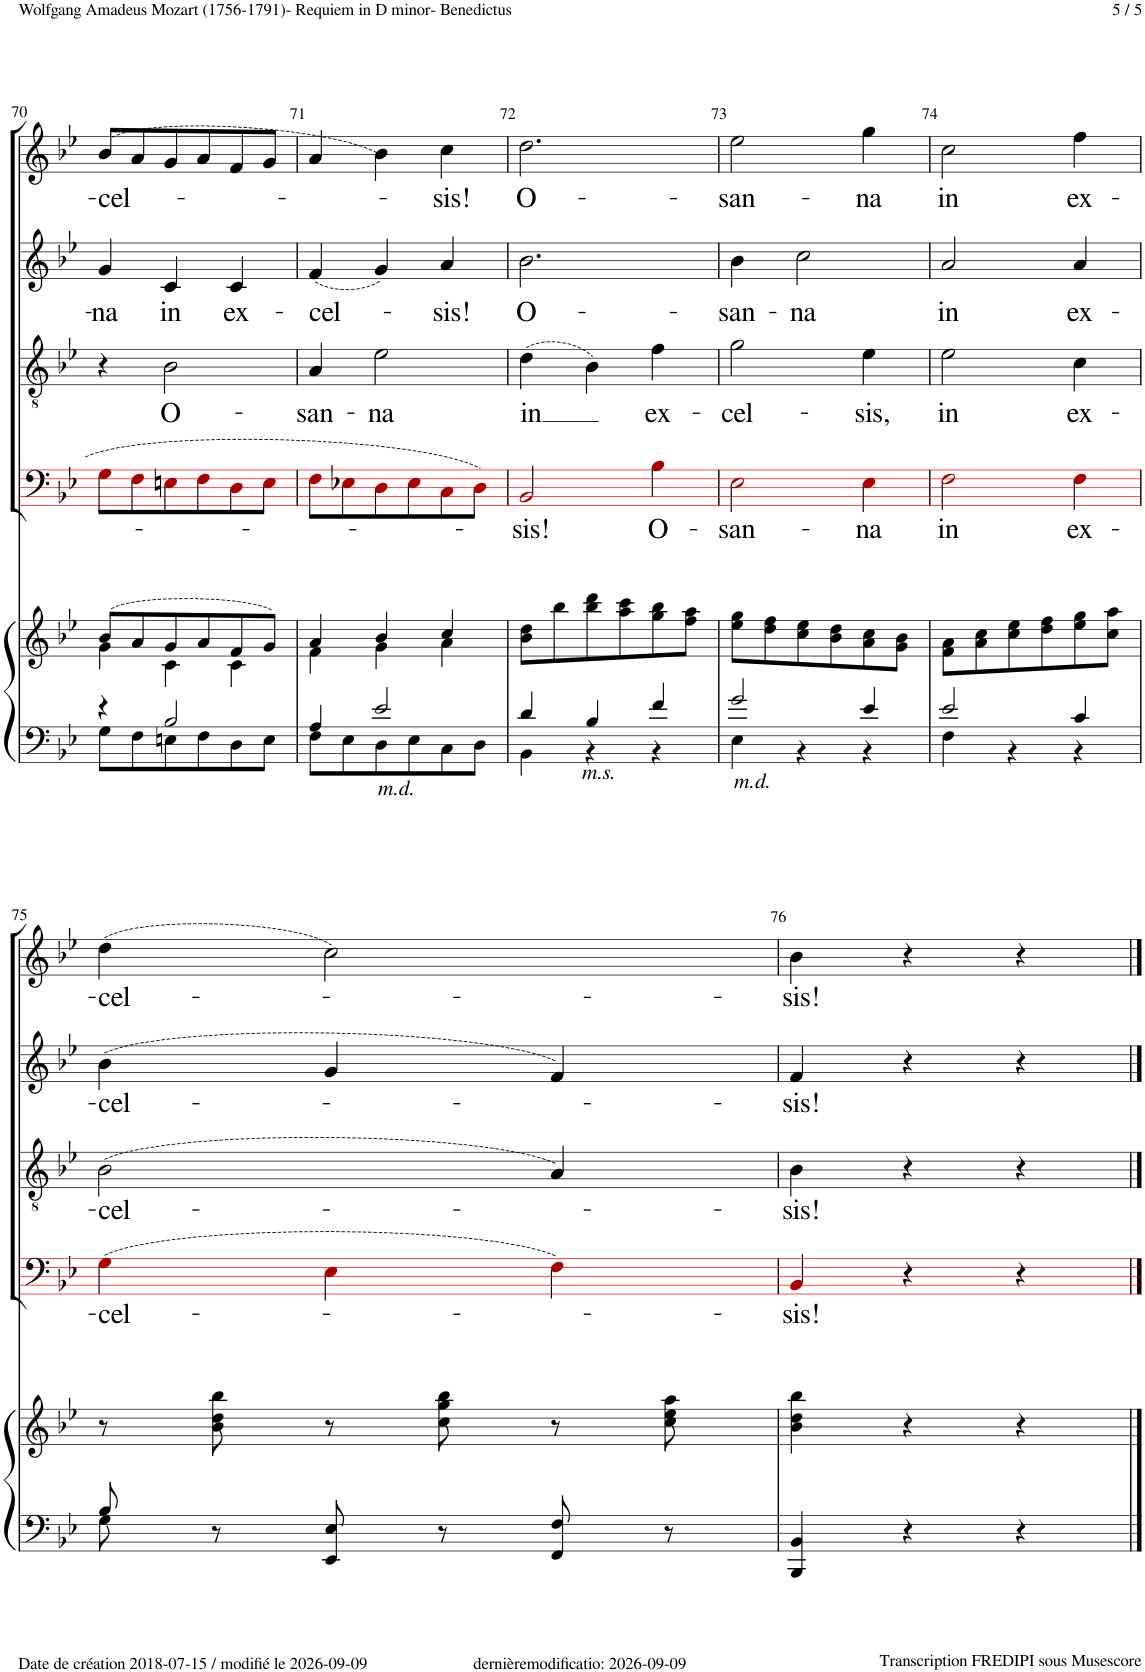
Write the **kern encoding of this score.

**kern	**kern	**kern	**text	**kern	**text	**kern	**text	**kern	**text
*part5	*part5	*part4	*part4	*part3	*part3	*part2	*part2	*part1	*part1
*staff6	*staff5	*staff4	*staff4	*staff3	*staff3	*staff2	*staff2	*staff1	*staff1
*I"Piano	*	*I"Bass	*	*I"Tenor	*	*I"Alto	*	*I"Soprano	*
*I'Pno	*	*	*	*	*	*	*	*	*
!!LO:PB:g=z
*clefF4	*clefG2	*clefF4	*	*clefGv2	*	*clefG2	*	*clefG2	*
*	*	*ITrd8c14	*	*	*	*	*	*	*
*k[b-e-]	*k[b-e-]	*k[b-e-]	*	*k[b-e-]	*	*k[b-e-]	*	*k[b-e-]	*
*M3/4	*M3/4	*M3/4	*	*M3/4	*	*M3/4	*	*M3/4	*
=70	=70	=70	=70	=70	=70	=70	=70	=70	=70
*^	*^	*	*	*	*	*	*	*	*
!	!	!	!	!	!	!	!	!	!LO:LY:b	!	!LO:LY:b
4r	8G\L	(8b-/L	4g\	8G!i\L	.	4r	.	4g!/	-na	(8b-!/L	-cel-
.	8F\	8a/	.	8F!i\	.	.	.	.	.	8a!/	.
!	!	!	!	!	!	!	!LO:LY:b	!	!LO:LY:b	!	!
2B-/	8En\	8g/	4c\	8En!i\	.	2B-!\	O-	4c!/	in	8g!/	.
.	8F\	8a/	.	8F!i\	.	.	.	.	.	8a!/	.
!	!	!	!	!	!	!	!	!	!LO:LY:b	!	!
.	8D\	8f/	4c\	8D!i\	.	.	.	4c!/	ex-	8f!/	.
.	8E\J	8g/J)	.	8E!i\J	.	.	.	.	.	8g!/J	.
=71	=71	=71	=71	=71	=71	=71	=71	=71	=71	=71	=71
!	!	!	!	!	!	!	!LO:LY:b	!	!LO:LY:b	!	!
4A/	8F\L	4a/	4f\	8F!i\L	.	4A!/	-san-	(4f!/	-cel-	4a!/	.
.	8E-\	.	.	8E-X!i\	.	.	.	.	.	.	.
!LO:TX:b:i:t=m.d.	!	!	!	!	!	!	!	!	!	!	!
!	!	!	!	!	!	!	!LO:LY:b	!	!	!	!
2e-/	8D\	4b-/	4g\	8D!i\	.	2e-!\	-na	4g!/)	.	4b-!\)	.
.	8E-\	.	.	8E-!i\	.	.	.	.	.	.	.
!	!	!	!	!	!	!	!	!	!LO:LY:b	!	!LO:LY:b
.	8C\	4cc/	4a\	8C!i\	.	.	.	4a'~!/	-sis!	4cc'~!\	-sis!
.	8D\J	.	.	8D!i\J	.	.	.	.	.	.	.
*	*	*v	*v	*	*	*	*	*	*	*	*
=72	=72	=72	=72	=72	=72	=72	=72	=72	=72	=72
!	!	!	!	!LO:LY:b	!	!LO:LY:b	!	!LO:LY:b	!	!LO:LY:b
4d/	4BB-\	8b-\' 8dd\'L	2BB-,!i/	-sis!	(4d!\	in	2.b-!\	O-	2.dd!\	O-
.	.	8bb-'\	.	.	.	.	.	.	.	.
!LO:TX:b:i:t=m.s.	!	!	!	!	!	!	!	!	!	!
4B-/	4r	8bb-\' 8ddd\'	.	.	4B-!\)	.	.	.	.	.
.	.	8aa\' 8ccc\'	.	.	.	.	.	.	.	.
!	!	!	!	!LO:LY:b	!	!LO:LY:b	!	!	!	!
4f/	4r	8gg\' 8bb-\'	4B-!i\	O-	4f!\	ex-	.	.	.	.
.	.	8ff\' 8aa\'J	.	.	.	.	.	.	.	.
=73	=73	=73	=73	=73	=73	=73	=73	=73	=73	=73
!LO:TX:b:i:t=m.d.	!	!	!	!	!	!	!	!	!	!
!	!	!	!	!LO:LY:b	!	!LO:LY:b	!	!LO:LY:b	!	!LO:LY:b
2g/	4E-\	8ee-\' 8gg\'L	2E-!i\	-san-	2g!\	-cel-	4b-!\	-san-	2ee-!\	-san-
.	.	8dd\' 8ff\'	.	.	.	.	.	.	.	.
!	!	!	!	!	!	!	!	!LO:LY:b	!	!
.	4r	8cc\' 8ee-\'	.	.	.	.	2cc!\	-na	.	.
.	.	8b-\' 8dd\'	.	.	.	.	.	.	.	.
!	!	!	!	!LO:LY:b	!	!LO:LY:b	!	!	!	!LO:LY:b
4e-/	4r	8a\' 8cc\'	4E-!i\	-na	4e-'~!\	-sis,	.	.	4gg!\	-na
.	.	8g\' 8b-\'J	.	.	.	.	.	.	.	.
=74	=74	=74	=74	=74	=74	=74	=74	=74	=74	=74
!	!	!	!	!LO:LY:b	!	!LO:LY:b	!	!LO:LY:b	!	!LO:LY:b
2e-/	4F\	8f\' 8a\'L	2F!i\	in	2e-!\	in	2a!/	in	2cc!\	in
.	.	8a\' 8cc\'	.	.	.	.	.	.	.	.
.	4r	8cc\' 8ee-\'	.	.	.	.	.	.	.	.
.	.	8dd\' 8ff\'	.	.	.	.	.	.	.	.
!	!	!	!	!LO:LY:b	!	!LO:LY:b	!	!LO:LY:b	!	!LO:LY:b
4c/	4r	8ee-\' 8gg\'	4F!i\	ex-	4c!\	ex-	4a!/	ex-	4ff!\	ex-
.	.	8cc\' 8aa\'J	.	.	.	.	.	.	.	.
!!LO:LB:g=z
=75	=75	=75	=75	=75	=75	=75	=75	=75	=75	=75
!	!	!	!	!LO:LY:b	!	!LO:LY:b	!	!LO:LY:b	!	!LO:LY:b
8B-/	8G\	8r	(4G!i\	-cel-	(2B-!\	-cel-	(4b-!\	-cel-	(4dd!\	-cel-
8r	2ryy	8b-\' 8dd\' 8bb-\'	.	.	.	.	.	.	.	.
8EE-/ 8E-/	.	8r	4E-!i\	.	.	.	4g!/	.	2cc!\)	.
8r	.	8cc\' 8gg\' 8bb-\'	.	.	.	.	.	.	.	.
8FF/ 8F/	.	8r	4F!i\)	.	4A!/)	.	4f!/)	.	.	.
8r	8ryy	8cc\' 8ee-\' 8aa\'	.	.	.	.	.	.	.	.
=76	=76	=76	=76	=76	=76	=76	=76	=76	=76	=76
!	!	!	!	!LO:LY:b	!	!LO:LY:b	!	!LO:LY:b	!	!LO:LY:b
*v	*v	*	*	*	*	*	*	*	*	*
4BBB-/ 4BB-/	4b-\ 4dd\ 4bb-\	4BB-!i/	-sis!	4B-!\	-sis!	4f!/	-sis!	4b-!\	-sis!
4r	4r	4r	.	4r	.	4r	.	4r	.
4r	4r	4r	.	4r	.	4r	.	4r	.
==	==	==	==	==	==	==	==	==	==
*-	*-	*-	*-	*-	*-	*-	*-	*-	*-
